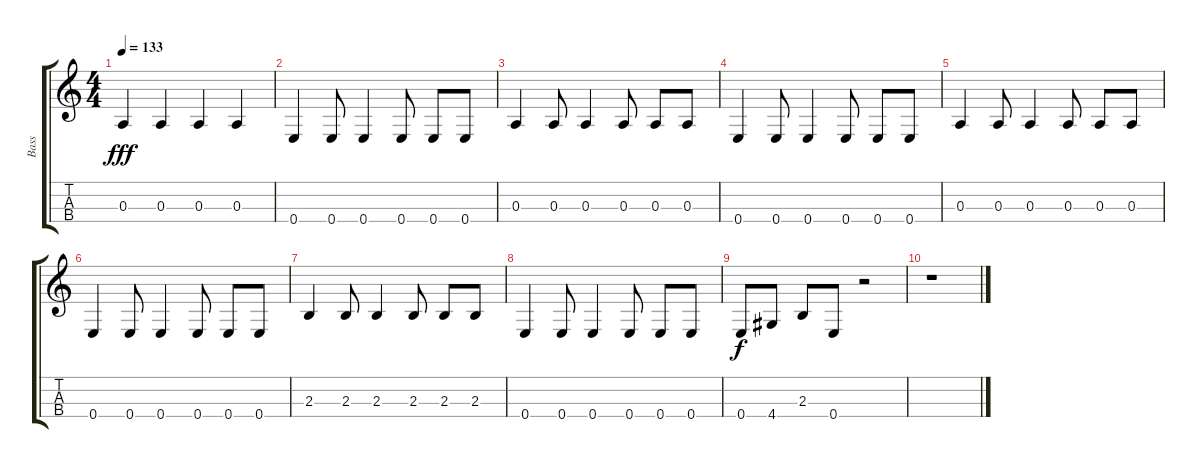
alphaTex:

\track ("Bass" "Bass") {instrument electricbassfinger}
\staff {score tabs}
\tuning (G3 D3 A2 E2) {hide}
\ts (4 4)
\tempo 133
\clef g2
\ks c
0.3.4{dy fff} 0.3.4 0.3.4 0.3.4 |
0.4.4 0.4.8 0.4.4 0.4.8 0.4.8 0.4.8 |
0.3.4 0.3.8 0.3.4 0.3.8 0.3.8 0.3.8 |
0.4.4 0.4.8 0.4.4 0.4.8 0.4.8 0.4.8 |
0.3.4 0.3.8 0.3.4 0.3.8 0.3.8 0.3.8 |
0.4.4 0.4.8 0.4.4 0.4.8 0.4.8 0.4.8 |
2.3.4 2.3.8 2.3.4 2.3.8 2.3.8 2.3.8 |
0.4.4 0.4.8 0.4.4 0.4.8 0.4.8 0.4.8 |
0.4.8{dy f} 4.4.8 2.3.8 0.4.8 r.2 |
r.1
